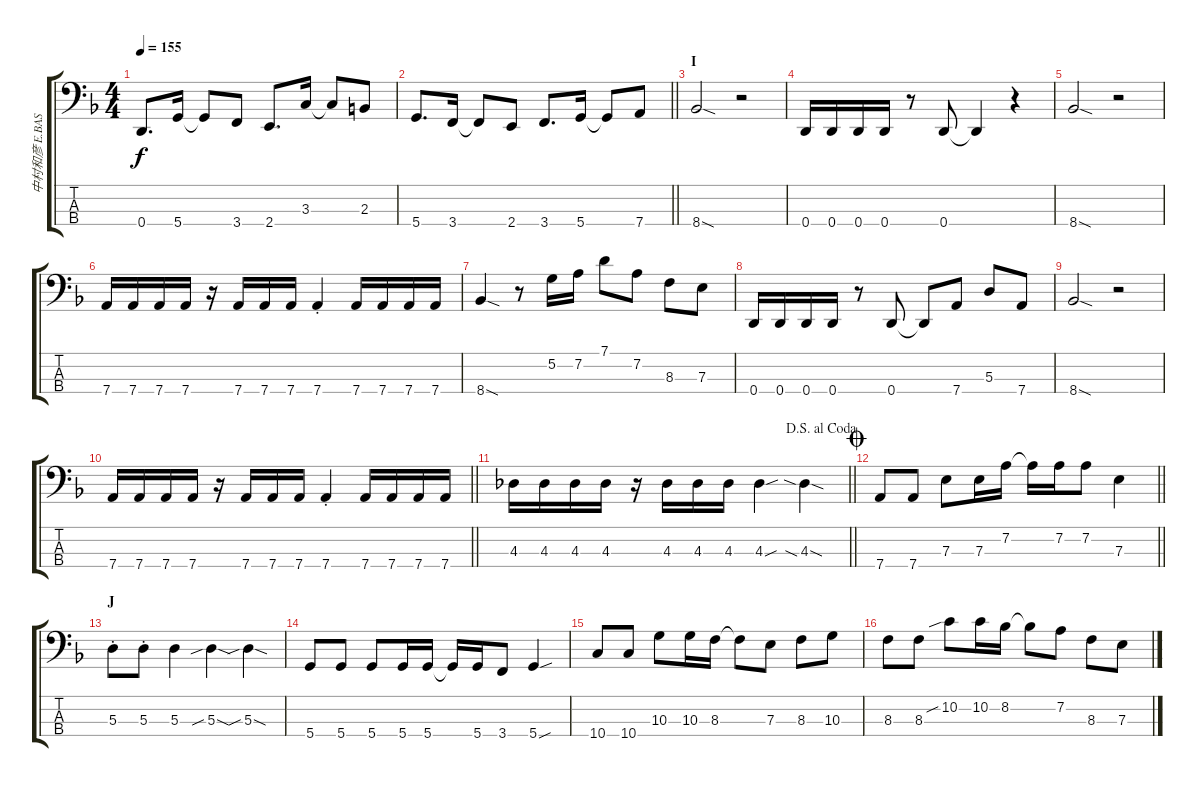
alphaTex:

\track ("中村和彦 E.BASS" "中村和彦 E.BAS") {instrument electricbassfinger}
\staff {score tabs}
\tuning (G2 D2 A1 D1) {hide}
\ts (4 4)
\tempo 155
\clef f4
\ks f
0.4.8{d dy f} 5.4.16 5.4{t}.8 3.4.8 2.4.8{d} 3.3.16 3.3{t}.8 2.3.8 |
\barLineRight lightlight
5.4.8{d} 3.4.16 3.4{t}.8 2.4.8 3.4.8{d} 5.4.16 5.4{t}.8 7.4.8 |
\section ("" "I")
8.4{sod}.2 r.2 |
0.4.16 0.4.16 0.4.16 0.4.16 r.8 0.4.8 0.4{t}.4 r.4 |
8.4{sod}.2 r.2 |
7.4.16 7.4.16 7.4.16 7.4.16 r.16 7.4.16 7.4.16 7.4.16 7.4{st}.4 7.4.16 7.4.16 7.4.16 7.4.16 |
8.4{sod}.4 r.8 5.2.16 7.2.16 7.1.8 7.2.8 8.3.8 7.3.8 |
0.4.16 0.4.16 0.4.16 0.4.16 r.8 0.4.8 0.4{t}.8 7.4.8 5.3.8 7.4.8 |
8.4{sod}.2 r.2 |
\barLineRight lightlight
7.4.16 7.4.16 7.4.16 7.4.16 r.16 7.4.16 7.4.16 7.4.16 7.4{st}.4 7.4.16 7.4.16 7.4.16 7.4.16 |
\jump dalsegnoalcoda
\barLineRight lightlight
4.3.16 4.3.16 4.3.16 4.3.16 r.16 4.3.16 4.3.16 4.3.16 4.3{sou}.4 4.3{sia sod}.4 |
\jump coda
\barLineRight lightlight
7.4.8 7.4.8 7.3.8 7.3.16 7.2.16 7.2{t}.16 7.2.16 7.2.8 7.3.4 |
\section ("" "J")
5.3{st}.8 5.3{st}.8 5.3.4 5.3{sib sod}.4 5.3{sib sod}.4 |
5.4.8 5.4.8 5.4.8 5.4.16 5.4.16 5.4{t}.16 5.4.16 3.4.8 5.4{sou}.4 |
10.4.8 10.4.8 10.3.8 10.3.16 8.3.16 8.3{t}.8 7.3.8 8.3.8 10.3.8 |
8.3.8 8.3.8 10.2{sib}.8 10.2.16 8.2.16 8.2{t}.8 7.2.8 8.3.8 7.3.8
